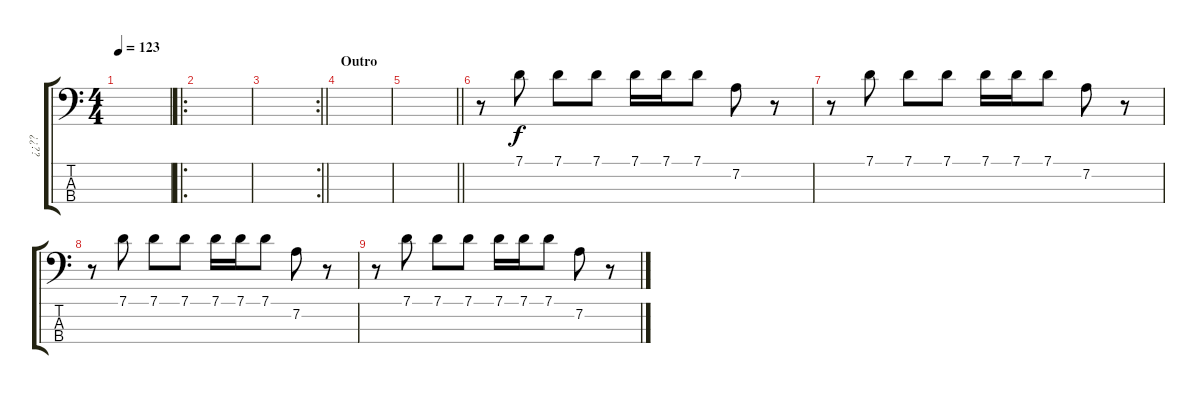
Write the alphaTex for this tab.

\track ("¿¿??" "¿¿??") {instrument electricbasspick}
\staff {score tabs}
\tuning (G2 D2 A1 E1) {hide}
\ts (4 4)
\tempo 123
\clef f4
\ks c
|
\ro
|
\rc 2
\barLineRight lightlight
|
\section ("" "Outro")
|
\barLineRight lightlight
|
r.8 7.1.8 7.1.8 7.1.8 7.1.16 7.1.16 7.1.8 7.2.8 r.8 |
r.8 7.1.8 7.1.8 7.1.8 7.1.16 7.1.16 7.1.8 7.2.8 r.8 |
r.8 7.1.8 7.1.8 7.1.8 7.1.16 7.1.16 7.1.8 7.2.8 r.8 |
r.8 7.1.8 7.1.8 7.1.8 7.1.16 7.1.16 7.1.8 7.2.8 r.8
